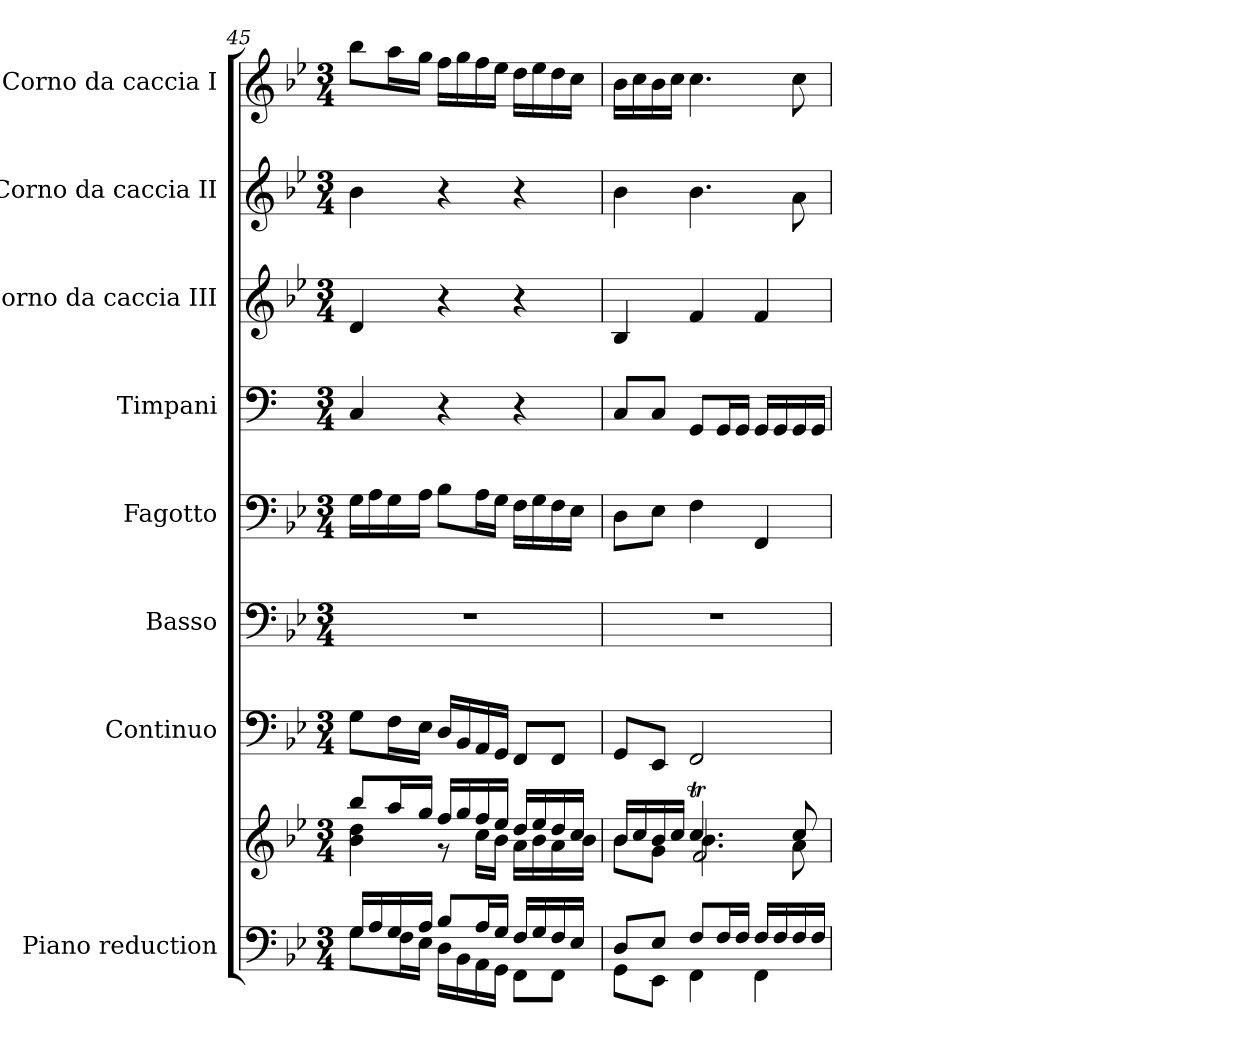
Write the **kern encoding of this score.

**kern	**kern	**kern	**kern	**kern	**kern	**kern	**kern	**kern
*part8	*part8	*part7	*part6	*part5	*part4	*part3	*part2	*part1
*staff9	*staff8	*staff7	*staff6	*staff5	*staff4	*staff3	*staff2	*staff1
*I"Piano reduction	*	*I"Continuo	*I"Basso	*I"Fagotto	*I"Timpani	*I"Corno da caccia III	*I"Corno da caccia II	*I"Corno da caccia I
*I'Pno	*	*	*	*	*I'Timp	*	*	*
!!LO:PB:g=z
*clefF4	*clefG2	*clefF4	*clefF4	*clefF4	*clefF4	*clefG2	*clefG2	*clefG2
*	*	*	*	*	*ITrd1c2	*ITrd8c14	*ITrd8c14	*ITrd8c14
*k[b-e-]	*k[b-e-]	*k[b-e-]	*k[b-e-]	*k[b-e-]	*k[b-e-]	*k[b-e-]	*k[b-e-]	*k[b-e-]
*M3/4	*M3/4	*M3/4	*M3/4	*M3/4	*M3/4	*M3/4	*M3/4	*M3/4
=45	=45	=45	=45	=45	=45	=45	=45	=45
*^	*^	*	*	*	*	*	*	*
16G/LL	8G\L	8bb-/L	4b-\ 4dd\	8G\L	2.r	16G\LL	4BB-/	4D/	4B-\	8b-\L
16A/	.	.	.	.	.	16A\	.	.	.	.
16G/	16F\L	16aa/L	.	16F\L	.	16G\	.	.	.	16a\L
16A/JJ	16E-\JJ	16gg/JJ	.	16E-\JJ	.	16A\JJ	.	.	.	16g\JJ
8B-/L	16D\LL	16ff/LL	8r	16D/LL	.	8B-\L	4r	4r	4r	16f\LL
.	16BB-\	16gg/	.	16BB-/	.	.	.	.	.	16g\
16A/L	16AA\	16ff/	16cc\LL	16AA/	.	16A\L	.	.	.	16f\
16G/JJ	16GG\JJ	16ee-/JJ	16b-\JJ	16GG/JJ	.	16G\JJ	.	.	.	16e-\JJ
16F/LL	8FF\L	16dd/LL	16a\LL	8FF/L	.	16F\LL	4r	4r	4r	16d\LL
16G/	.	16ee-/	16b-\	.	.	16G\	.	.	.	16e-\
16F/	8FF\J	16dd/	16a\	8FF/J	.	16F\	.	.	.	16d\
16E-/JJ	.	16cc/JJ	16b-\JJ	.	.	16E-\JJ	.	.	.	16c\JJ
=46	=46	=46	=46	=46	=46	=46	=46	=46	=46	=46
*	*	*	*^	*	*	*	*	*	*	*
8D/L	8GG\L	16b-/LL	8b-\L	4ryy	8GG/L	2.r	8D\L	8BB-/L	4BB-/	4B-\	16B-\LL
.	.	16cc/	.	.	.	.	.	.	.	.	16c\
8E-/J	8EE-\J	16b-/	8g\J	.	8EE-/J	.	8E-\J	8BB-/J	.	.	16B-\
.	.	16cc/JJ	.	.	.	.	.	.	.	.	16c\JJ
8F/L	4FF\	4.ccT/	4.b-\	2f/	2FF/	.	4F\	8FF/L	4F/	4.B-\	4.c\
16F/L	.	.	.	.	.	.	.	16FF/L	.	.	.
16F/JJ	.	.	.	.	.	.	.	16FF/JJ	.	.	.
16F/LL	4FF\	.	.	.	.	.	4FF/	16FF/LL	4F/	.	.
16F/	.	.	.	.	.	.	.	16FF/	.	.	.
16F/	.	8cc/	8a\	.	.	.	.	16FF/	.	8A\	8c\
16F/JJ	.	.	.	.	.	.	.	16FF/JJ	.	.	.
*v	*v	*	*	*	*	*	*	*	*	*	*
*	*v	*v	*v	*	*	*	*	*	*	*
=	=	=	=	=	=	=	=	=
*-	*-	*-	*-	*-	*-	*-	*-	*-
